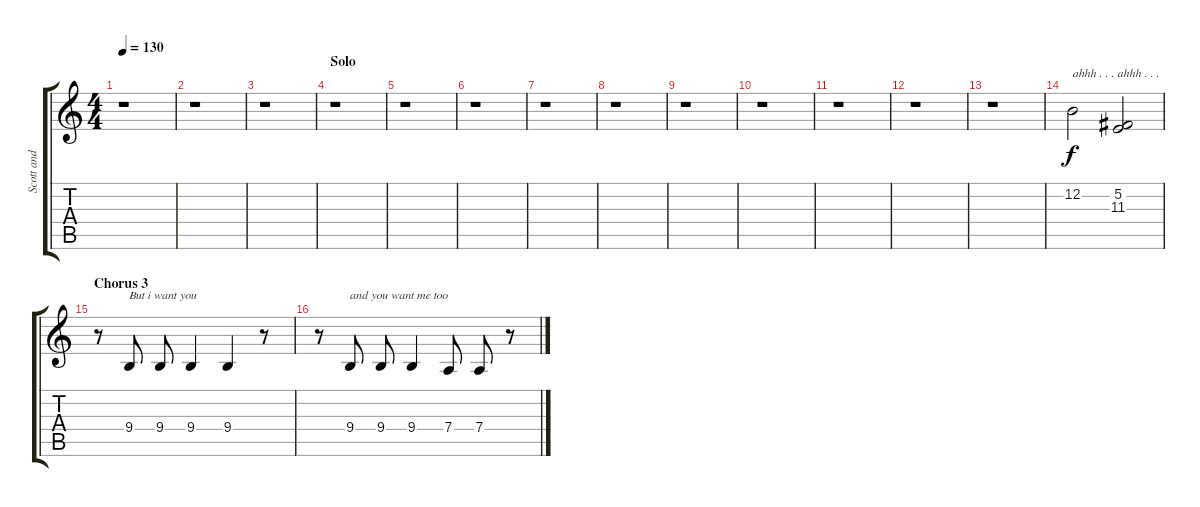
\track ("Scott and Matt (Backing Vocals)" "Scott and ") {instrument oboe}
\staff {score tabs}
\tuning (E4 B3 G3 D3 A2 E2) {hide}
\ts (4 4)
\tempo 130
\clef g2
\ks c
r.1{dy f} |
r.1 |
r.1 |
\section ("" "Solo")
r.1 |
r.1 |
r.1 |
r.1 |
r.1 |
r.1 |
r.1 |
r.1 |
r.1 |
r.1 |
12.2.2{txt "ahhh . . . ahhh . . ."} (5.2 11.3).2 |
\section ("" "Chorus 3")
r.8 9.4.8{txt "But i want you "} 9.4.8 9.4.4 9.4.4 r.8 |
r.8 9.4.8{txt "and you want me too"} 9.4.8 9.4.4 7.4.8 7.4.8 r.8
